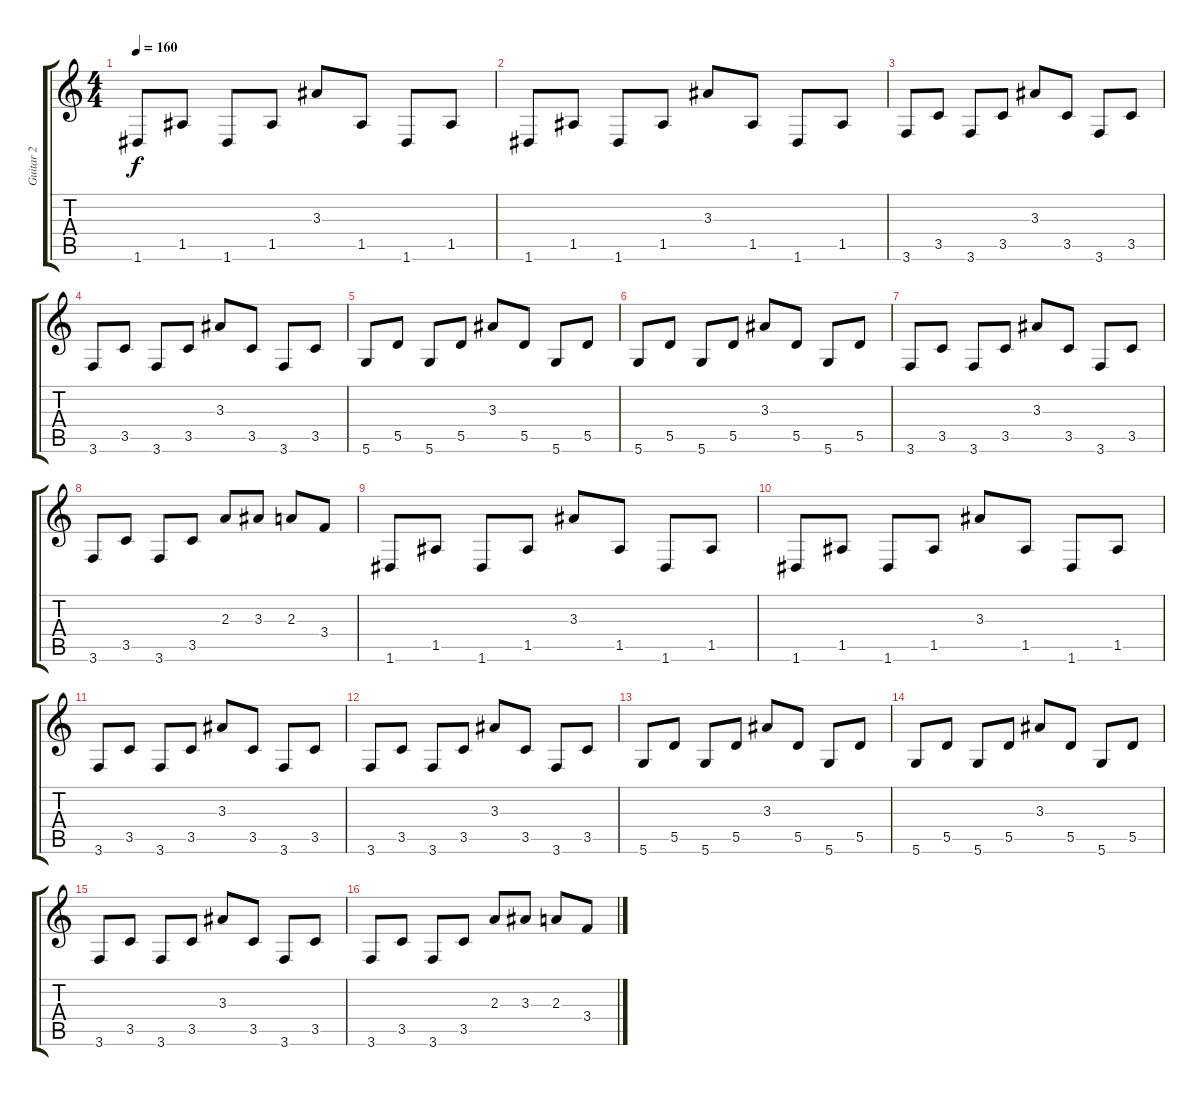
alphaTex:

\track ("Guitar 2" "Guitar 2") {instrument acousticguitarsteel}
\staff {score tabs}
\tuning (E4 B3 G3 D3 A2 D2) {hide}
\ts (4 4)
\tempo 160
\clef g2
\ks c
1.6.8{dy f} 1.5.8 1.6.8 1.5.8 3.3.8 1.5.8 1.6.8 1.5.8 |
1.6.8 1.5.8 1.6.8 1.5.8 3.3.8 1.5.8 1.6.8 1.5.8 |
3.6.8 3.5.8 3.6.8 3.5.8 3.3.8 3.5.8 3.6.8 3.5.8 |
3.6.8 3.5.8 3.6.8 3.5.8 3.3.8 3.5.8 3.6.8 3.5.8 |
5.6.8 5.5.8 5.6.8 5.5.8 3.3.8 5.5.8 5.6.8 5.5.8 |
5.6.8 5.5.8 5.6.8 5.5.8 3.3.8 5.5.8 5.6.8 5.5.8 |
3.6.8 3.5.8 3.6.8 3.5.8 3.3.8 3.5.8 3.6.8 3.5.8 |
3.6.8 3.5.8 3.6.8 3.5.8 2.3.8 3.3.8 2.3.8 3.4.8 |
1.6.8 1.5.8 1.6.8 1.5.8 3.3.8 1.5.8 1.6.8 1.5.8 |
1.6.8 1.5.8 1.6.8 1.5.8 3.3.8 1.5.8 1.6.8 1.5.8 |
3.6.8 3.5.8 3.6.8 3.5.8 3.3.8 3.5.8 3.6.8 3.5.8 |
3.6.8 3.5.8 3.6.8 3.5.8 3.3.8 3.5.8 3.6.8 3.5.8 |
5.6.8 5.5.8 5.6.8 5.5.8 3.3.8 5.5.8 5.6.8 5.5.8 |
5.6.8 5.5.8 5.6.8 5.5.8 3.3.8 5.5.8 5.6.8 5.5.8 |
3.6.8 3.5.8 3.6.8 3.5.8 3.3.8 3.5.8 3.6.8 3.5.8 |
3.6.8 3.5.8 3.6.8 3.5.8 2.3.8 3.3.8 2.3.8 3.4.8
